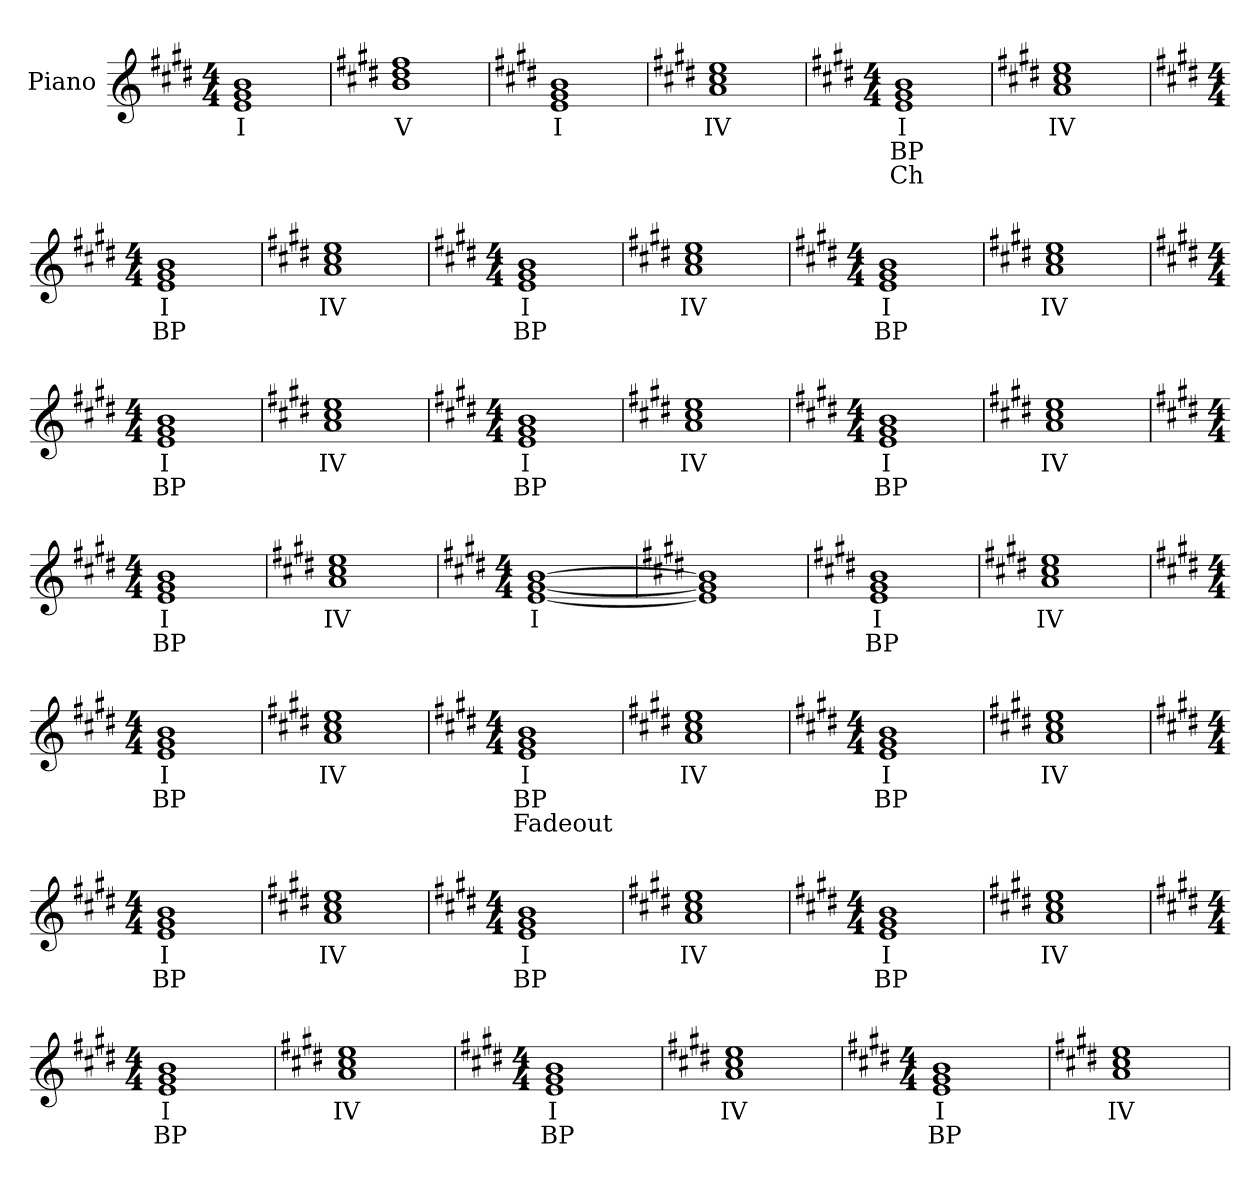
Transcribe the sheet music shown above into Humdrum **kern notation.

**kern	**text	**text	**text
*part1	*part1	*part1	*part1
*staff1	*staff1	*staff1	*staff1
*I"Piano	*	*	*
*I'Pno	*	*	*
*k[f#c#g#d#]	*	*	*
*E:	*	*	*
*M4/4	*	*	*
=	=	=	=
1e 1g# 1b	I	.	.
=	=	=	=
*k[f#c#g#d#]	*	*	*
*E:	*	*	*
1b 1dd# 1ff#	V	.	.
=	=	=	=
*k[f#c#g#d#]	*	*	*
*E:	*	*	*
1e 1g# 1b	I	.	.
=	=	=	=
*k[f#c#g#d#]	*	*	*
*E:	*	*	*
1a 1cc# 1ee	IV	.	.
=	=	=	=
*k[f#c#g#d#]	*	*	*
*E:	*	*	*
*M4/4	*	*	*
1e 1g# 1b	I	BP	Ch
=	=	=	=
*k[f#c#g#d#]	*	*	*
*E:	*	*	*
1a 1cc# 1ee	IV	.	.
=	=	=	=
*k[f#c#g#d#]	*	*	*
*E:	*	*	*
*M4/4	*	*	*
1e 1g# 1b	I	BP	.
=	=	=	=
*k[f#c#g#d#]	*	*	*
*E:	*	*	*
1a 1cc# 1ee	IV	.	.
=	=	=	=
*k[f#c#g#d#]	*	*	*
*E:	*	*	*
*M4/4	*	*	*
1e 1g# 1b	I	BP	.
=	=	=	=
*k[f#c#g#d#]	*	*	*
*E:	*	*	*
1a 1cc# 1ee	IV	.	.
=	=	=	=
*k[f#c#g#d#]	*	*	*
*E:	*	*	*
*M4/4	*	*	*
1e 1g# 1b	I	BP	.
=	=	=	=
*k[f#c#g#d#]	*	*	*
*E:	*	*	*
1a 1cc# 1ee	IV	.	.
=	=	=	=
*k[f#c#g#d#]	*	*	*
*E:	*	*	*
*M4/4	*	*	*
1e 1g# 1b	I	BP	.
=	=	=	=
*k[f#c#g#d#]	*	*	*
*E:	*	*	*
1a 1cc# 1ee	IV	.	.
=	=	=	=
*k[f#c#g#d#]	*	*	*
*E:	*	*	*
*M4/4	*	*	*
1e 1g# 1b	I	BP	.
=	=	=	=
*k[f#c#g#d#]	*	*	*
*E:	*	*	*
1a 1cc# 1ee	IV	.	.
=	=	=	=
*k[f#c#g#d#]	*	*	*
*E:	*	*	*
*M4/4	*	*	*
1e 1g# 1b	I	BP	.
=	=	=	=
*k[f#c#g#d#]	*	*	*
*E:	*	*	*
1a 1cc# 1ee	IV	.	.
=	=	=	=
*k[f#c#g#d#]	*	*	*
*E:	*	*	*
*M4/4	*	*	*
1e 1g# 1b	I	BP	.
=	=	=	=
*k[f#c#g#d#]	*	*	*
*E:	*	*	*
1a 1cc# 1ee	IV	.	.
=	=	=	=
*k[f#c#g#d#]	*	*	*
*E:	*	*	*
*M4/4	*	*	*
[1e [1g# [1b	I	.	.
=	=	=	=
*k[f#c#g#d#]	*	*	*
*E:	*	*	*
1e] 1g#] 1b]	.	.	.
=	=	=	=
*k[f#c#g#d#]	*	*	*
*E:	*	*	*
1e 1g# 1b	I	BP	.
=	=	=	=
*k[f#c#g#d#]	*	*	*
*E:	*	*	*
1a 1cc# 1ee	IV	.	.
=	=	=	=
*k[f#c#g#d#]	*	*	*
*E:	*	*	*
*M4/4	*	*	*
1e 1g# 1b	I	BP	.
=	=	=	=
*k[f#c#g#d#]	*	*	*
*E:	*	*	*
1a 1cc# 1ee	IV	.	.
=	=	=	=
*k[f#c#g#d#]	*	*	*
*E:	*	*	*
*M4/4	*	*	*
1e 1g# 1b	I	BP	Fadeout
=	=	=	=
*k[f#c#g#d#]	*	*	*
*E:	*	*	*
1a 1cc# 1ee	IV	.	.
=	=	=	=
*k[f#c#g#d#]	*	*	*
*E:	*	*	*
*M4/4	*	*	*
1e 1g# 1b	I	BP	.
=	=	=	=
*k[f#c#g#d#]	*	*	*
*E:	*	*	*
1a 1cc# 1ee	IV	.	.
=	=	=	=
*k[f#c#g#d#]	*	*	*
*E:	*	*	*
*M4/4	*	*	*
1e 1g# 1b	I	BP	.
=	=	=	=
*k[f#c#g#d#]	*	*	*
*E:	*	*	*
1a 1cc# 1ee	IV	.	.
=	=	=	=
*k[f#c#g#d#]	*	*	*
*E:	*	*	*
*M4/4	*	*	*
1e 1g# 1b	I	BP	.
=	=	=	=
*k[f#c#g#d#]	*	*	*
*E:	*	*	*
1a 1cc# 1ee	IV	.	.
=	=	=	=
*k[f#c#g#d#]	*	*	*
*E:	*	*	*
*M4/4	*	*	*
1e 1g# 1b	I	BP	.
=	=	=	=
*k[f#c#g#d#]	*	*	*
*E:	*	*	*
1a 1cc# 1ee	IV	.	.
=	=	=	=
*k[f#c#g#d#]	*	*	*
*E:	*	*	*
*M4/4	*	*	*
1e 1g# 1b	I	BP	.
=	=	=	=
*k[f#c#g#d#]	*	*	*
*E:	*	*	*
1a 1cc# 1ee	IV	.	.
=	=	=	=
*k[f#c#g#d#]	*	*	*
*E:	*	*	*
*M4/4	*	*	*
1e 1g# 1b	I	BP	.
=	=	=	=
*k[f#c#g#d#]	*	*	*
*E:	*	*	*
1a 1cc# 1ee	IV	.	.
=	=	=	=
*k[f#c#g#d#]	*	*	*
*E:	*	*	*
*M4/4	*	*	*
1e 1g# 1b	I	BP	.
=	=	=	=
*k[f#c#g#d#]	*	*	*
*E:	*	*	*
1a 1cc# 1ee	IV	.	.
=	=	=	=
*-	*-	*-	*-
